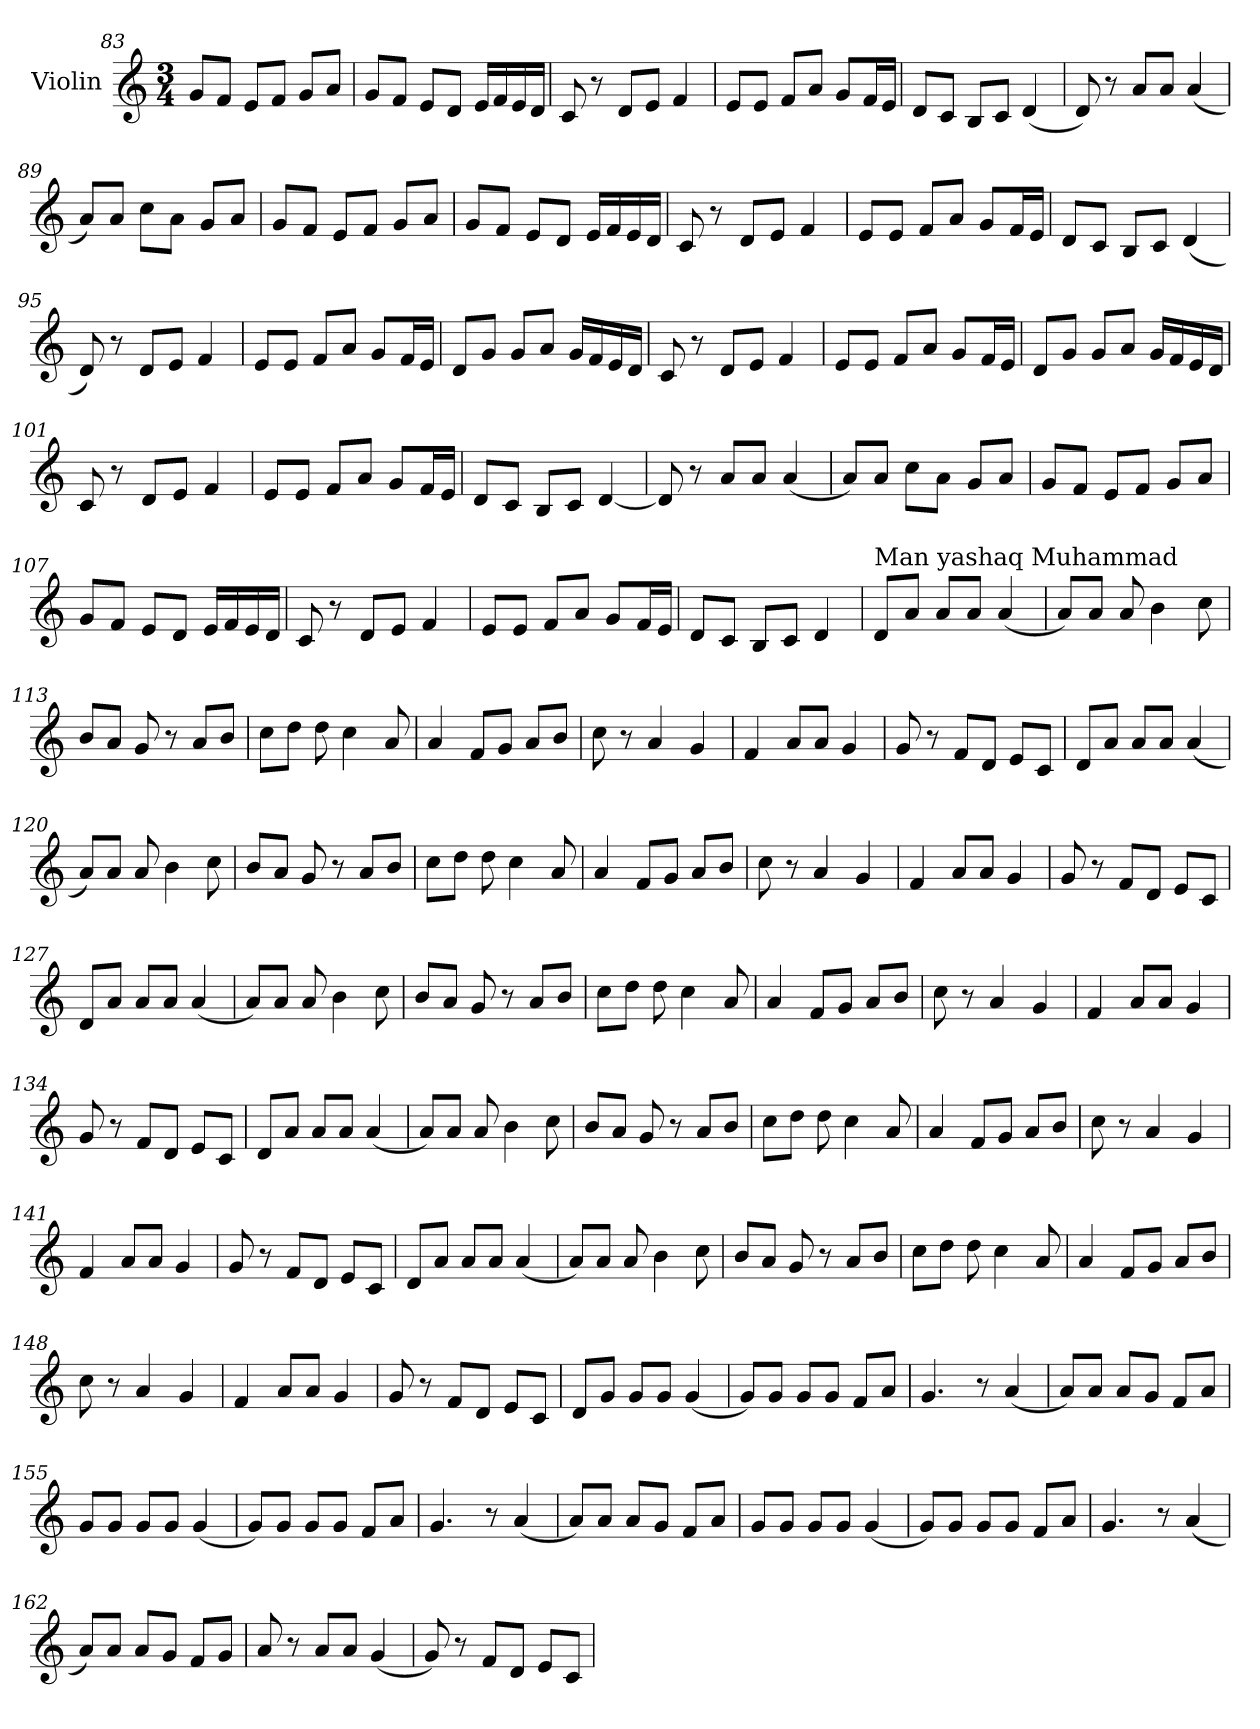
**kern
*part1
*staff1
*I"Violin
*clefG2
*k[]
*C:
*M3/4
=83
8g/L
8f/J
8e/L
8f/J
8g/L
8a/J
=84
8g/L
8f/J
8e/L
8d/J
16e/LL
16f/
16e/
16d/JJ
=85
8c/
8r
8d/L
8e/J
4f/
=86
8e/L
8e/J
8f/L
8a/J
8g/L
16f/L
16e/JJ
!!LO:PB:g=z
=87
8d/L
8c/J
8B/L
8c/J
(4d/
=88
8d/)
8r
8a/L
8a/J
(4a/
=89
8a/L)
8a/J
8cc\L
8a\J
8g/L
8a/J
=90
8g/L
8f/J
8e/L
8f/J
8g/L
8a/J
=91
8g/L
8f/J
8e/L
8d/J
16e/LL
16f/
16e/
16d/JJ
=92
8c/
8r
8d/L
8e/J
4f/
!!LO:LB:g=z
=93
8e/L
8e/J
8f/L
8a/J
8g/L
16f/L
16e/JJ
=94
8d/L
8c/J
8B/L
8c/J
(4d/
=95
8d/)
8r
8d/L
8e/J
4f/
=96
8e/L
8e/J
8f/L
8a/J
8g/L
16f/L
16e/JJ
=97
8d/L
8g/J
8g/L
8a/J
16g/LL
16f/
16e/
16d/JJ
=98
8c/
8r
8d/L
8e/J
4f/
!!LO:LB:g=z
=99
8e/L
8e/J
8f/L
8a/J
8g/L
16f/L
16e/JJ
=100
8d/L
8g/J
8g/L
8a/J
16g/LL
16f/
16e/
16d/JJ
=101
8c/
8r
8d/L
8e/J
4f/
=102
8e/L
8e/J
8f/L
8a/J
8g/L
16f/L
16e/JJ
=103
8d/L
8c/J
8B/L
8c/J
[4d/
=104
8d/]
8r
8a/L
8a/J
(4a/
!!LO:LB:g=z
=105
8a/L)
8a/J
8cc\L
8a\J
8g/L
8a/J
=106
8g/L
8f/J
8e/L
8f/J
8g/L
8a/J
=107
8g/L
8f/J
8e/L
8d/J
16e/LL
16f/
16e/
16d/JJ
=108
8c/
8r
8d/L
8e/J
4f/
=109
8e/L
8e/J
8f/L
8a/J
8g/L
16f/L
16e/JJ
=110
8d/L
8c/J
8B/L
8c/J
4d/
!!LO:LB:g=z
=111
!LO:TX:a:t=Man yashaq Muhammad
8d/L
8a/J
8a/L
8a/J
(4a/
=112
8a/L)
8a/J
8a/
4b\
8cc\
=113
8b/L
8a/J
8g/
8r
8a/L
8b/J
=114
8cc\L
8dd\J
8dd\
4cc\
8a/
=115
4a/
8f/L
8g/J
8a/L
8b/J
=116
8cc\
8r
4a/
4g/
!!LO:LB:g=z
=117
4f/
8a/L
8a/J
4g/
=118
8g/
8r
8f/L
8d/J
8e/L
8c/J
=119
8d/L
8a/J
8a/L
8a/J
(4a/
=120
8a/L)
8a/J
8a/
4b\
8cc\
=121
8b/L
8a/J
8g/
8r
8a/L
8b/J
=122
8cc\L
8dd\J
8dd\
4cc\
8a/
!!LO:LB:g=z
=123
4a/
8f/L
8g/J
8a/L
8b/J
=124
8cc\
8r
4a/
4g/
=125
4f/
8a/L
8a/J
4g/
=126
8g/
8r
8f/L
8d/J
8e/L
8c/J
=127
8d/L
8a/J
8a/L
8a/J
(4a/
=128
8a/L)
8a/J
8a/
4b\
8cc\
!!LO:LB:g=z
=129
8b/L
8a/J
8g/
8r
8a/L
8b/J
=130
8cc\L
8dd\J
8dd\
4cc\
8a/
=131
4a/
8f/L
8g/J
8a/L
8b/J
=132
8cc\
8r
4a/
4g/
=133
4f/
8a/L
8a/J
4g/
=134
8g/
8r
8f/L
8d/J
8e/L
8c/J
!!LO:PB:g=z
=135
8d/L
8a/J
8a/L
8a/J
(4a/
=136
8a/L)
8a/J
8a/
4b\
8cc\
=137
8b/L
8a/J
8g/
8r
8a/L
8b/J
=138
8cc\L
8dd\J
8dd\
4cc\
8a/
=139
4a/
8f/L
8g/J
8a/L
8b/J
=140
8cc\
8r
4a/
4g/
!!LO:LB:g=z
=141
4f/
8a/L
8a/J
4g/
=142
8g/
8r
8f/L
8d/J
8e/L
8c/J
=143
8d/L
8a/J
8a/L
8a/J
(4a/
=144
8a/L)
8a/J
8a/
4b\
8cc\
=145
8b/L
8a/J
8g/
8r
8a/L
8b/J
=146
8cc\L
8dd\J
8dd\
4cc\
8a/
!!LO:LB:g=z
=147
4a/
8f/L
8g/J
8a/L
8b/J
=148
8cc\
8r
4a/
4g/
=149
4f/
8a/L
8a/J
4g/
=150
8g/
8r
8f/L
8d/J
8e/L
8c/J
=151
8d/L
8g/J
8g/L
8g/J
(4g/
=152
8g/L)
8g/J
8g/L
8g/J
8f/L
8a/J
=153
4.g/
8r
(4a/
!!LO:LB:g=z
=154
8a/L)
8a/J
8a/L
8g/J
8f/L
8a/J
=155
8g/L
8g/J
8g/L
8g/J
(4g/
=156
8g/L)
8g/J
8g/L
8g/J
8f/L
8a/J
=157
4.g/
8r
(4a/
=158
8a/L)
8a/J
8a/L
8g/J
8f/L
8a/J
=159
8g/L
8g/J
8g/L
8g/J
(4g/
!!LO:LB:g=z
=160
8g/L)
8g/J
8g/L
8g/J
8f/L
8a/J
=161
4.g/
8r
(4a/
=162
8a/L)
8a/J
8a/L
8g/J
8f/L
8g/J
=163
8a/
8r
8a/L
8a/J
(4g/
=164
8g/)
8r
8f/L
8d/J
8e/L
8c/J
=
*-
